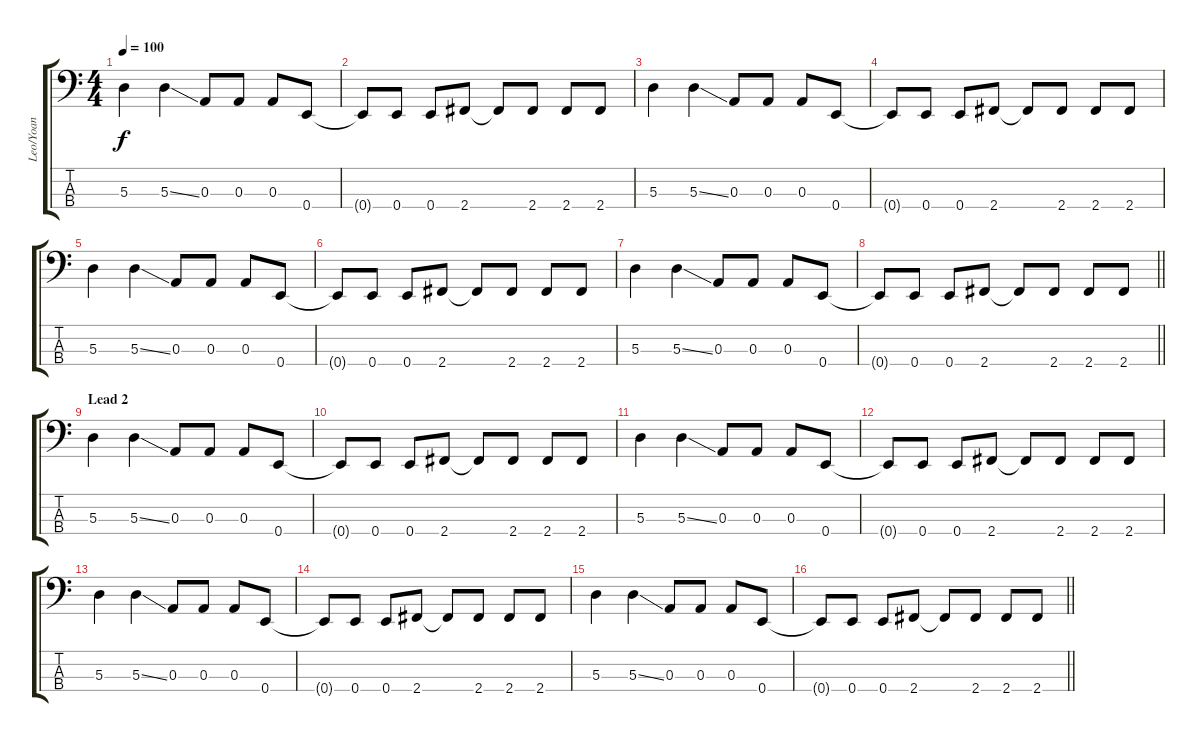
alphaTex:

\track ("Leo/Yoan" "Leo/Yoan") {instrument electricbasspick}
\staff {score tabs}
\tuning (G2 D2 A1 E1) {hide}
\ts (4 4)
\tempo 100
\clef f4
\ks c
5.3.4{dy f} 5.3{ss}.4 0.3.8 0.3.8 0.3.8 0.4.8 |
0.4{t}.8 0.4.8 0.4.8 2.4.8 2.4{t}.8 2.4.8 2.4.8 2.4.8 |
5.3.4 5.3{ss}.4 0.3.8 0.3.8 0.3.8 0.4.8 |
0.4{t}.8 0.4.8 0.4.8 2.4.8 2.4{t}.8 2.4.8 2.4.8 2.4.8 |
5.3.4 5.3{ss}.4 0.3.8 0.3.8 0.3.8 0.4.8 |
0.4{t}.8 0.4.8 0.4.8 2.4.8 2.4{t}.8 2.4.8 2.4.8 2.4.8 |
5.3.4 5.3{ss}.4 0.3.8 0.3.8 0.3.8 0.4.8 |
\barLineRight lightlight
0.4{t}.8 0.4.8 0.4.8 2.4.8 2.4{t}.8 2.4.8 2.4.8 2.4.8 |
\section ("" "Lead 2")
5.3.4 5.3{ss}.4 0.3.8 0.3.8 0.3.8 0.4.8 |
0.4{t}.8 0.4.8 0.4.8 2.4.8 2.4{t}.8 2.4.8 2.4.8 2.4.8 |
5.3.4 5.3{ss}.4 0.3.8 0.3.8 0.3.8 0.4.8 |
0.4{t}.8 0.4.8 0.4.8 2.4.8 2.4{t}.8 2.4.8 2.4.8 2.4.8 |
5.3.4 5.3{ss}.4 0.3.8 0.3.8 0.3.8 0.4.8 |
0.4{t}.8 0.4.8 0.4.8 2.4.8 2.4{t}.8 2.4.8 2.4.8 2.4.8 |
5.3.4 5.3{ss}.4 0.3.8 0.3.8 0.3.8 0.4.8 |
\barLineRight lightlight
0.4{t}.8 0.4.8 0.4.8 2.4.8 2.4{t}.8 2.4.8 2.4.8 2.4.8
